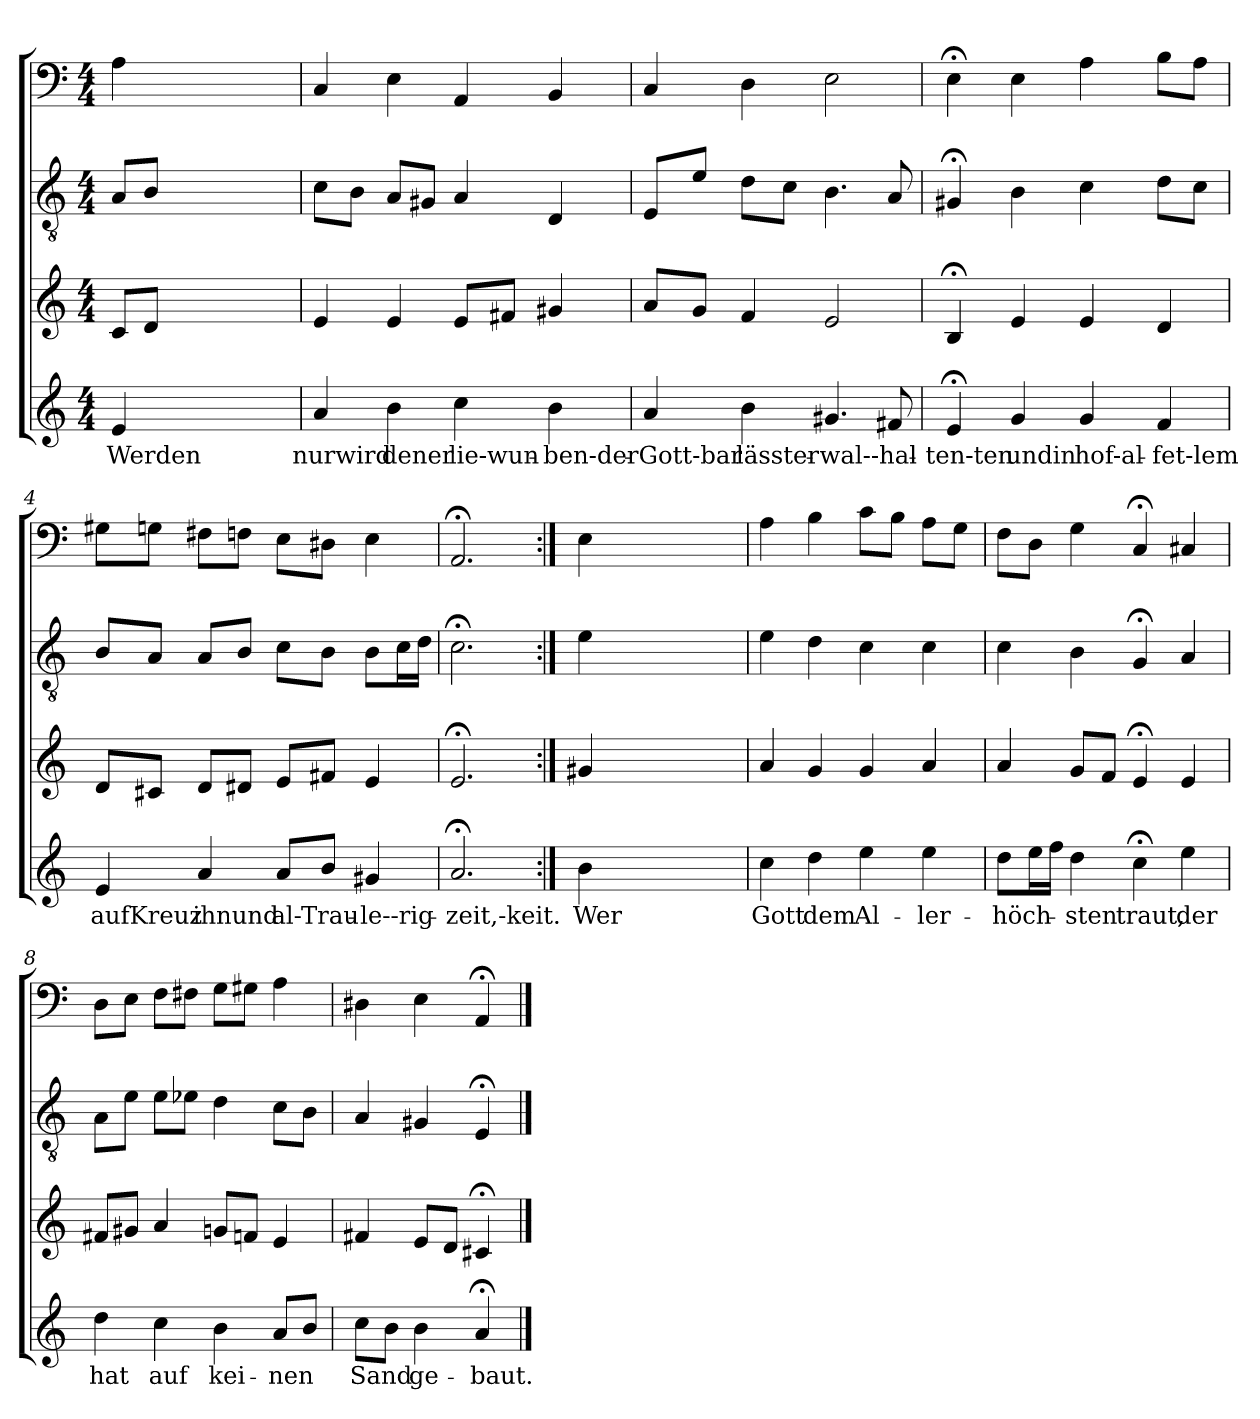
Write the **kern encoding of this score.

**kern	**text	**kern	**kern	**kern
*part4	*part4	*part3	*part2	*part1
*staff4	*staff4	*staff3	*staff2	*staff1
*clefG2	*	*clefG2	*clefGv2	*clefF4
*k[]	*	*k[]	*k[]	*k[]
*a:	*	*a:	*a:	*a:
*M4/4	*	*M4/4	*M4/4	*M4/4
=	=	=	=	=
4e/	Werden	8c/L	8A/L	4A\
.	.	8d/J	8B/J	.
2ryy	.	2ryy	2ryy	2ryy
4ryy	.	4ryy	4ryy	4ryy
=1	=1	=1	=1	=1
4a/	nurwird	4e/	8c\L	4C/
.	.	.	8B\J	.
4b\	dener	4e/	8A/L	4E\
.	.	.	8G#X/J	.
4cc\	lie-wun-	8e/L	4A/	4AA/
.	.	8f#X/J	.	.
4b\	-ben-der-	4g#X/	4D/	4BB/
=2	=2	=2	=2	=2
4a/	Gott-bar	8a/L	8E/L	4C/
.	.	8g/J	8e/J	.
4b\	lässter-	4f/	8d\L	4D\
.	.	.	8c\J	.
4.g#X/	wal--hal-	2e/	4.B\	2E\
8f#X/	.	.	8A/	.
=3	=3	=3	=3	=3
4e;</	-ten-ten	4B;</	4G#X;</	4E;<\
4g/	undin	4e/	4B\	4E\
4g/	hof-al-	4e/	4c\	4A\
4f/	-fet-lem	4d/	8d\L	8B\L
.	.	.	8c\J	8A\J
=4	=4	=4	=4	=4
4e/	aufKreuz	8d/L	8B/L	8G#X\L
.	.	8c#X/J	8A/J	8Gn\J
4a/	ihnund	8d/L	8A/L	8F#X\L
.	.	8d#X/J	8B/J	8Fn\J
8a/L	al-Trau-	8e/L	8c\L	8E\L
8b/J	.	8f#X/J	8B\J	8D#X\J
4g#X/	-le--rig-	4e/	8B\L	4E\
.	.	.	16c\L	.
.	.	.	16d\JJ	.
=5	=5	=5	=5	=5
2.a;</	-zeit,-keit.	2.e;</	2.c;<\	2.AA;</
=:|!	=:|!	=:|!	=:|!	=:|!
4b\	Wer	4g#X/	4e\	4E\
2ryy	.	2ryy	2ryy	2ryy
4ryy	.	4ryy	4ryy	4ryy
=6	=6	=6	=6	=6
4cc\	Gott	4a/	4e\	4A\
4dd\	dem	4g/	4d\	4B\
4ee\	Al-	4g/	4c\	8c\L
.	.	.	.	8B\J
4ee\	-ler-	4a/	4c\	8A\L
.	.	.	.	8G\J
=7	=7	=7	=7	=7
8dd\L	-höch-	4a/	4c\	8F\L
16ee\L	.	.	.	8D\J
16ff\JJ	.	.	.	.
4dd\	-sten	8g/L	4B\	4G\
.	.	8f/J	.	.
4cc;<\	traut,	4e;</	4G;</	4C;</
4ee\	der	4e/	4A/	4C#X/
=8	=8	=8	=8	=8
4dd\	hat	8f#X/L	8A\L	8D\L
.	.	8g#X/J	8e\J	8E\J
4cc\	auf	4a/	8e\L	8F\L
.	.	.	8e-X\J	8F#X\J
4b\	kei-	8gn/L	4d\	8G\L
.	.	8fn/J	.	8G#X\J
8a/L	-nen	4e/	8c\L	4A\
8b/J	.	.	8B\J	.
=9	=9	=9	=9	=9
8cc\L	Sand	4f#X/	4A/	4D#X\
8b\J	.	.	.	.
4b\	ge-	8e/L	4G#X/	4E\
.	.	8d/J	.	.
4a;</	-baut.	4c#X;</	4E;</	4AA;</
==	==	==	==	==
*-	*-	*-	*-	*-
